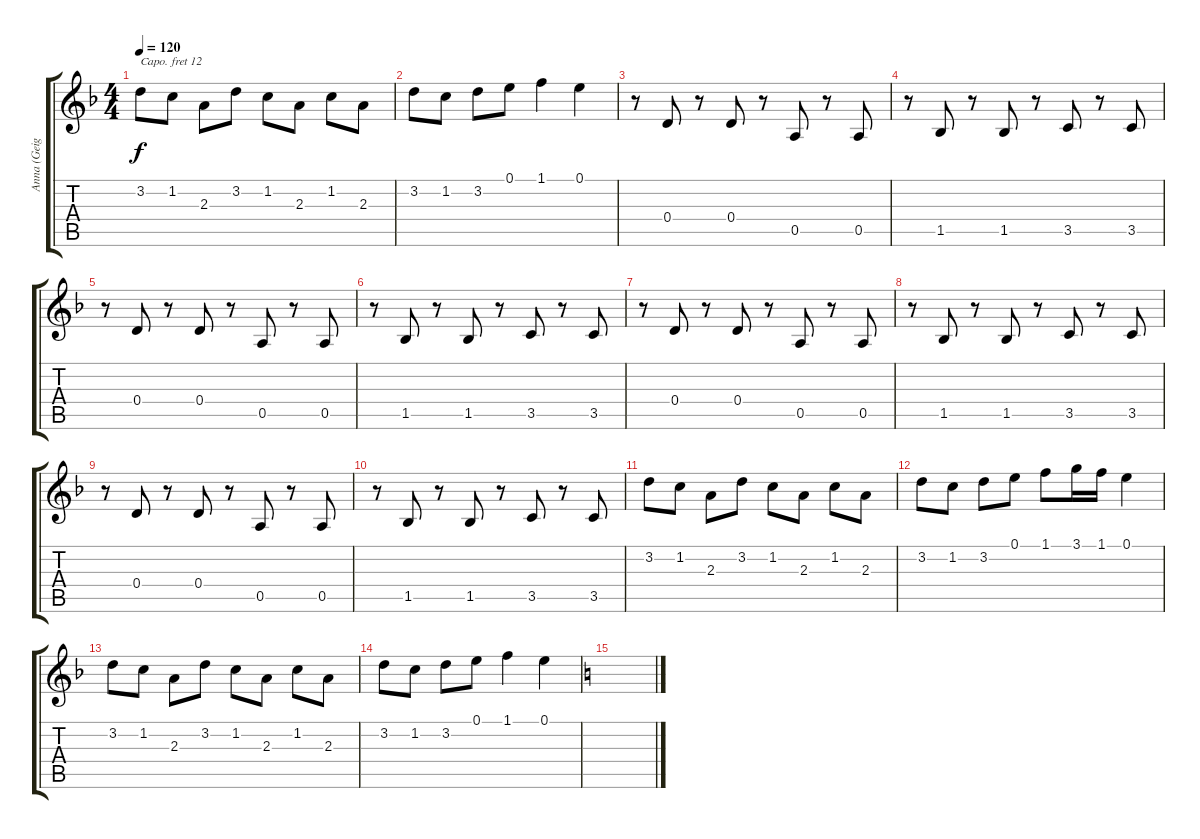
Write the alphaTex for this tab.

\track ("Anna (Geige)" "Anna (Geig") {instrument violin}
\staff {score tabs}
\capo 12
\tuning (E4 B3 G3 D3 A2 E2) {hide}
\ts (4 4)
\tempo 120
\clef g2
\ks f
3.2.8{dy f} 1.2.8 2.3.8 3.2.8 1.2.8 2.3.8 1.2.8 2.3.8 |
3.2.8 1.2.8 3.2.8 0.1.8 1.1.4 0.1.4 |
r.8{volume 8} 0.4.8 r.8 0.4.8 r.8 0.5.8 r.8 0.5.8 |
r.8 1.5.8 r.8 1.5.8 r.8 3.5.8 r.8 3.5.8 |
r.8 0.4.8 r.8 0.4.8 r.8 0.5.8 r.8 0.5.8 |
r.8 1.5.8 r.8 1.5.8 r.8 3.5.8 r.8 3.5.8 |
r.8{volume 8} 0.4.8 r.8 0.4.8 r.8 0.5.8 r.8 0.5.8 |
r.8 1.5.8 r.8 1.5.8 r.8 3.5.8 r.8 3.5.8 |
r.8 0.4.8 r.8 0.4.8 r.8 0.5.8 r.8 0.5.8 |
r.8 1.5.8 r.8 1.5.8 r.8 3.5.8 r.8 3.5.8 |
3.2.8 1.2.8 2.3.8 3.2.8 1.2.8 2.3.8 1.2.8 2.3.8 |
3.2.8 1.2.8 3.2.8 0.1.8 1.1.8 3.1.16 1.1.16 0.1.4 |
3.2.8 1.2.8 2.3.8 3.2.8 1.2.8 2.3.8 1.2.8 2.3.8 |
3.2.8 1.2.8 3.2.8 0.1.8 1.1.4 0.1.4 |
\ks c
